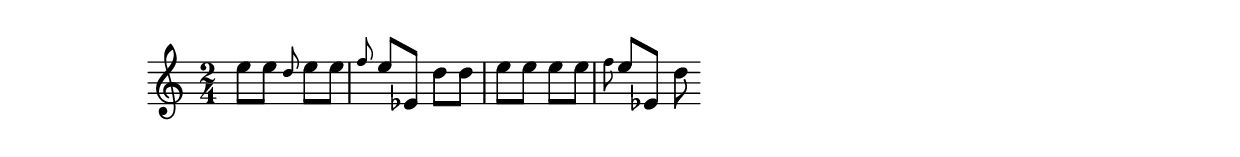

\version "2.1.7"
\header {

    texidoc ="Space from a normal note/barline to a grace note is
    smaller than to a normal note."
    
}

\score {
    \context Voice \notes
    { \time 2/4
      \relative c'' {
	  e8 e \grace d8 e e \grace f8 e es, d' d
	  e8 e e e \grace { \stemDown f8 \stemBoth } e es, d'

		  }  

    }
    \paper { raggedright = ##t}
    }

